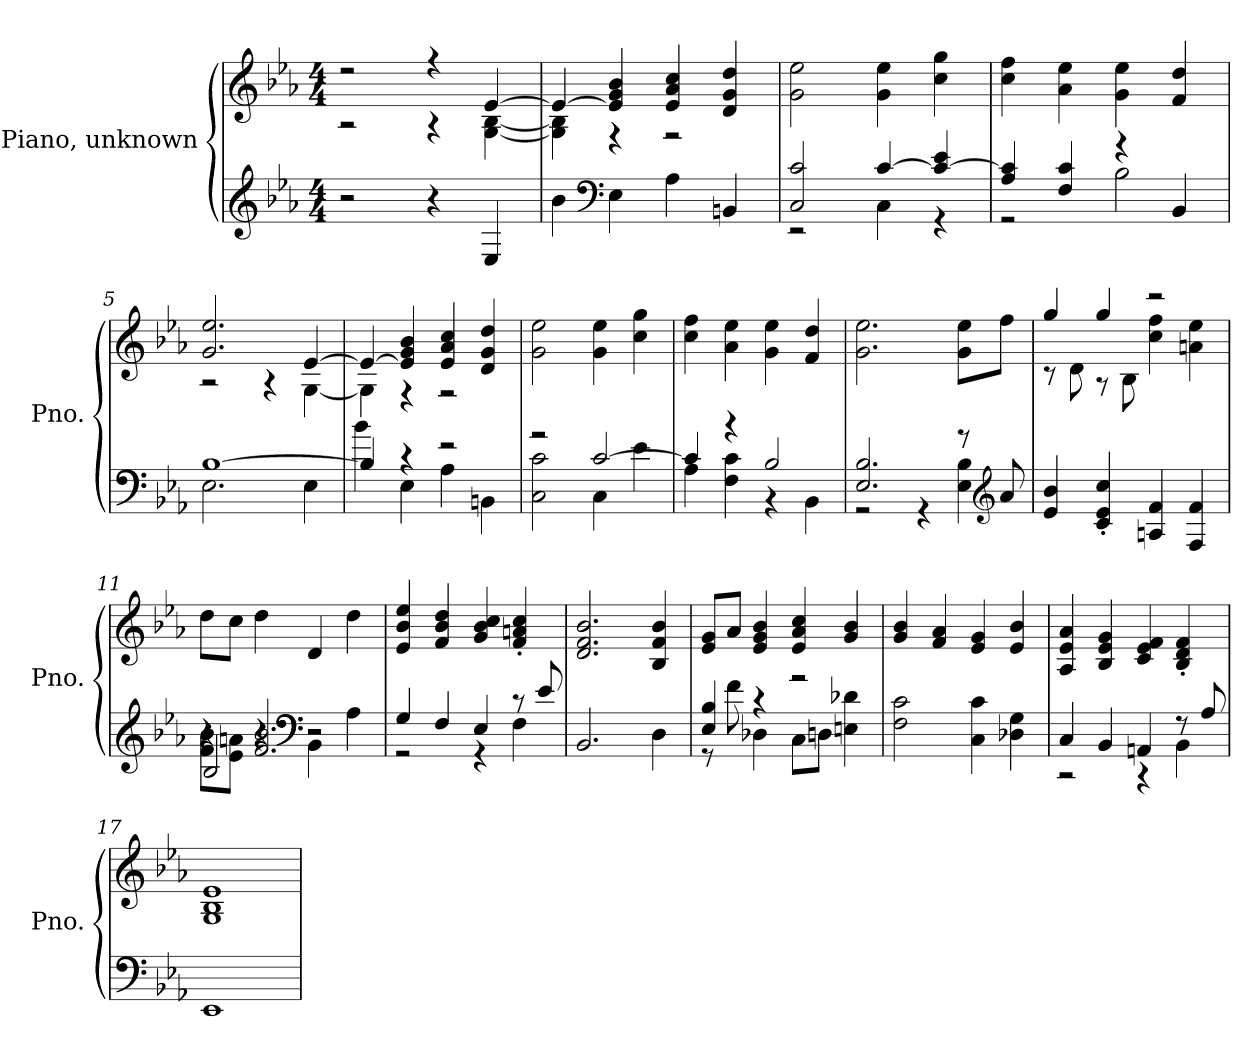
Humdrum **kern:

**kern	**kern
*part1	*part1
*staff2	*staff1
*I"Piano, unknown	*
*I'Pno.	*
*clefG2	*clefG2
*k[b-e-a-]	*k[b-e-a-]
*M4/4	*M4/4
*MM120	*MM120
=1	=1
*	*^
2r	2r	2r
4r	4r	4r
4E-/	[4e-/	[4G\ [4B-\
=2	=2	=2
4b-\	4e-/_	4G\] 4B-\]
*clefF4	*	*
4E-\	4e-/] 4g/ 4b-/	4r
4A-\	4e-/ 4a-/ 4cc/	2r
4BBn/	4d/ 4g/ 4dd/	.
*	*v	*v
=3	=3
*^	*
2C/ 2c/	2r	2g\ 2ee-\
[4c/	4C\	4g\ 4ee-\
4c/_ 4e-/	4r	4cc\ 4gg\
=4	=4	=4
4A-/ 4c/]	2r	4cc\ 4ff\
4F/ 4c/	.	4a-\ 4ee-\
4r	2B-\	4g\ 4ee-\
4BB-/	.	4f/ 4dd/
=5	=5	=5
*	*	*^
[1B-	2.E-\	2.g/ 2.ee-/	2r
.	.	.	4r
.	4E-\	[4e-/	[4G\
=6	=6	=6	=6
4B-/]	4b-\	4e-/_	4G\]
4r	4E-\	4e-/] 4g/ 4b-/	4r
2r	4A-\	4e-/ 4a-/ 4cc/	2r
.	4BBn\	4d/ 4g/ 4dd/	.
*	*	*v	*v
=7	=7	=7
2r	2C\ 2c\	2g\ 2ee-\
[2c/	4C\	4g\ 4ee-\
.	4e-\	4cc\ 4gg\
=8	=8	=8
4c/]	4A-\	4cc\ 4ff\
4r	4F\ 4c\	4a-\ 4ee-\
2B-/	4r	4g\ 4ee-\
.	4BB-\	4f/ 4dd/
!!LO:LB:g=z
=9	=9	=9
2.E-/ 2.B-/	2r	2.g\ 2.ee-\
.	4r	.
8r	4E-\ 4B-\	8g\ 8ee-\L
*clefG2	*	*
8a-/	.	8ff\J
*v	*v	*
=10	=10
*	*^
4e-/ 4b-/	4gg/	8r
.	.	8d\
4c/' 4e-/' 4cc/'	4gg/	8r
.	.	8B-\
4An/ 4f/	2r	4cc\ 4ff\
4F/ 4f/	.	4an\ 4ee-\
*	*v	*v
=11	=11
*^	*
*	*^	*
4r	8f\ 8b-\L	2B-/	8dd\L
.	8e-\ 8an\J	.	8cc\J
2.f/ 2.b-/	4r	.	4dd\
*clefF4	*	*	*
.	4BB-\	2r	4d/
.	4A-\	.	4dd\
*	*v	*v	*
=12	=12	=12
4G/	2r	4e-/ 4b-/ 4ee-/
4F/	.	4f/ 4b-/ 4dd/
4E-/	4r	4g/ 4b-/ 4cc/
8r	4F\	4f/' 4an/' 4cc/'
8e-/	.	.
*v	*v	*
=13	=13
2.BB-/	2.d/ 2.f/ 2.b-/
4D\	4B-/ 4f/ 4b-/
!!LO:LB:g=z
=14	=14
*^	*
4E-/ 4B-/	8r	8e-/ 8g/L
.	8f\	8a-/J
4r	4D-X\	4e-/ 4g/ 4b-/
2r	8C\L	4e-/ 4a-/ 4cc/
.	8Dn\J	.
.	4En\ 4d-X\	4g/ 4b-/
*v	*v	*
=15	=15
2F\ 2c\	4g/ 4b-/
.	4f/ 4a-/
4C\ 4c\	4e-/ 4g/
4D-X\ 4G\	4e-/ 4b-/
=16	=16
*^	*
4C/	2r	4A-/ 4e-/ 4a-/
4BB-/	.	4B-/ 4e-/ 4g/
4AAn/	4r	4c/ 4e-/ 4f/
8r	4BB-\	4B-/' 4d/' 4f/'
8A-/	.	.
*v	*v	*
=17	=17
1EE-	1G 1B- 1e-
=	=
*-	*-
